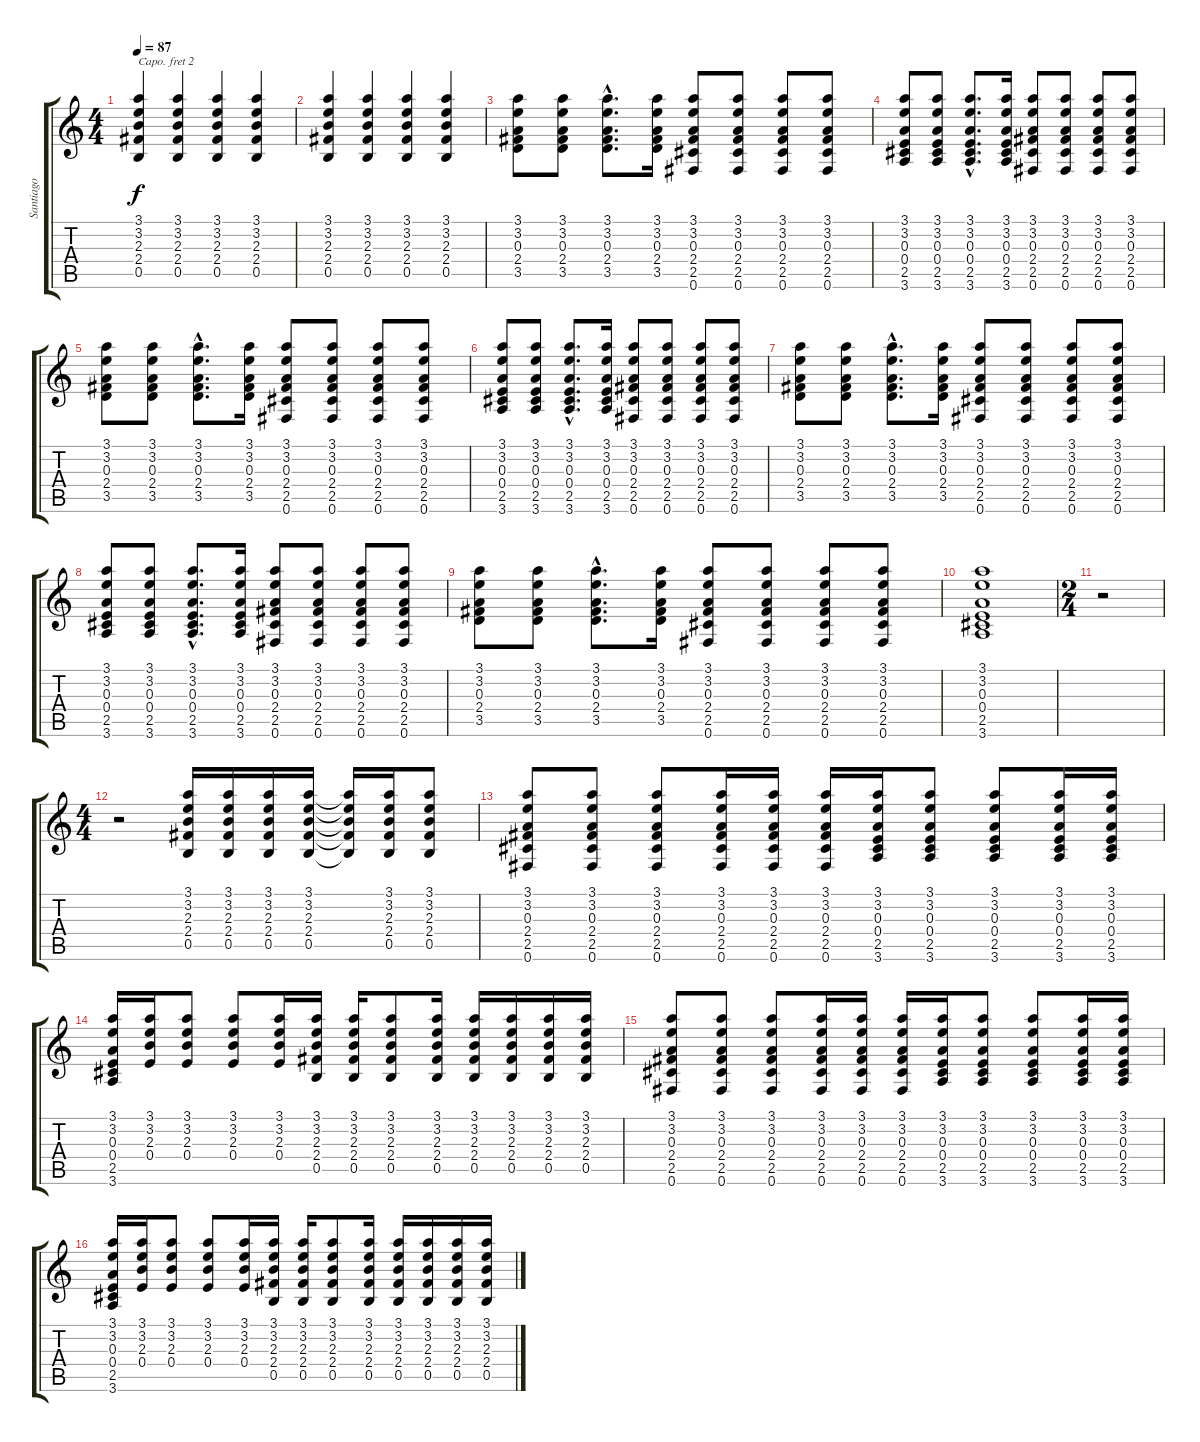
\track ("Santiago" "Santiago") {instrument distortionguitar}
\staff {score tabs}
\capo 2
\tuning (E4 B3 G3 D3 A2 E2) {hide}
\ts (4 4)
\tempo 87
\clef g2
\ks c
(3.1 3.2 2.3 2.4 0.5).4{dy f} (3.1 3.2 2.3 2.4 0.5).4 (3.1 3.2 2.3 2.4 0.5).4 (3.1 3.2 2.3 2.4 0.5).4 |
(3.1 3.2 2.3 2.4 0.5).4 (3.1 3.2 2.3 2.4 0.5).4 (3.1 3.2 2.3 2.4 0.5).4 (3.1 3.2 2.3 2.4 0.5).4 |
(3.1 3.2 0.3 2.4 3.5).8 (3.1 3.2 0.3 2.4 3.5).8 (3.1{hac} 3.2{hac} 0.3{hac} 2.4{hac} 3.5{hac}).8{d} (3.1 3.2 0.3 2.4 3.5).16 (3.1 3.2 0.3 2.4 2.5 0.6).8 (3.1 3.2 0.3 2.4 2.5 0.6).8 (3.1 3.2 0.3 2.4 2.5 0.6).8 (3.1 3.2 0.3 2.4 2.5 0.6).8 |
(3.1 3.2 0.3 0.4 2.5 3.6).8 (3.1 3.2 0.3 0.4 2.5 3.6).8 (3.1{hac} 3.2{hac} 0.3{hac} 0.4{hac} 2.5{hac} 3.6{hac}).8{d} (3.1 3.2 0.3 0.4 2.5 3.6).16 (3.1 3.2 0.3 2.4 2.5 0.6).8 (3.1 3.2 0.3 2.4 2.5 0.6).8 (3.1 3.2 0.3 2.4 2.5 0.6).8 (3.1 3.2 0.3 2.4 2.5 0.6).8 |
(3.1 3.2 0.3 2.4 3.5).8 (3.1 3.2 0.3 2.4 3.5).8 (3.1{hac} 3.2{hac} 0.3{hac} 2.4{hac} 3.5{hac}).8{d} (3.1 3.2 0.3 2.4 3.5).16 (3.1 3.2 0.3 2.4 2.5 0.6).8 (3.1 3.2 0.3 2.4 2.5 0.6).8 (3.1 3.2 0.3 2.4 2.5 0.6).8 (3.1 3.2 0.3 2.4 2.5 0.6).8 |
(3.1 3.2 0.3 0.4 2.5 3.6).8 (3.1 3.2 0.3 0.4 2.5 3.6).8 (3.1{hac} 3.2{hac} 0.3{hac} 0.4{hac} 2.5{hac} 3.6{hac}).8{d} (3.1 3.2 0.3 0.4 2.5 3.6).16 (3.1 3.2 0.3 2.4 2.5 0.6).8 (3.1 3.2 0.3 2.4 2.5 0.6).8 (3.1 3.2 0.3 2.4 2.5 0.6).8 (3.1 3.2 0.3 2.4 2.5 0.6).8 |
(3.1 3.2 0.3 2.4 3.5).8 (3.1 3.2 0.3 2.4 3.5).8 (3.1{hac} 3.2{hac} 0.3{hac} 2.4{hac} 3.5{hac}).8{d} (3.1 3.2 0.3 2.4 3.5).16 (3.1 3.2 0.3 2.4 2.5 0.6).8 (3.1 3.2 0.3 2.4 2.5 0.6).8 (3.1 3.2 0.3 2.4 2.5 0.6).8 (3.1 3.2 0.3 2.4 2.5 0.6).8 |
(3.1 3.2 0.3 0.4 2.5 3.6).8 (3.1 3.2 0.3 0.4 2.5 3.6).8 (3.1{hac} 3.2{hac} 0.3{hac} 0.4{hac} 2.5{hac} 3.6{hac}).8{d} (3.1 3.2 0.3 0.4 2.5 3.6).16 (3.1 3.2 0.3 2.4 2.5 0.6).8 (3.1 3.2 0.3 2.4 2.5 0.6).8 (3.1 3.2 0.3 2.4 2.5 0.6).8 (3.1 3.2 0.3 2.4 2.5 0.6).8 |
(3.1 3.2 0.3 2.4 3.5).8 (3.1 3.2 0.3 2.4 3.5).8 (3.1{hac} 3.2{hac} 0.3{hac} 2.4{hac} 3.5{hac}).8{d} (3.1 3.2 0.3 2.4 3.5).16 (3.1 3.2 0.3 2.4 2.5 0.6).8 (3.1 3.2 0.3 2.4 2.5 0.6).8 (3.1 3.2 0.3 2.4 2.5 0.6).8 (3.1 3.2 0.3 2.4 2.5 0.6).8 |
(3.1 3.2 0.3 0.4 2.5 3.6).1 |
\ts (2 4)
r.2 |
\ts (4 4)
r.2 (3.1 3.2 2.3 2.4 0.5).16 (3.1 3.2 2.3 2.4 0.5).16 (3.1 3.2 2.3 2.4 0.5).16 (3.1 3.2 2.3 2.4 0.5).16 (3.1{t} 3.2{t} 2.3{t} 2.4{t} 0.5{t}).16 (3.1 3.2 2.3 2.4 0.5).16 (3.1 3.2 2.3 2.4 0.5).8 |
(3.1 3.2 0.3 2.4 2.5 0.6).8 (3.1 3.2 0.3 2.4 2.5 0.6).8 (3.1 3.2 0.3 2.4 2.5 0.6).8 (3.1 3.2 0.3 2.4 2.5 0.6).16 (3.1 3.2 0.3 2.4 2.5 0.6).16 (3.1 3.2 0.3 2.4 2.5 0.6).16 (3.1 3.2 0.3 0.4 2.5 3.6).16 (3.1 3.2 0.3 0.4 2.5 3.6).8 (3.1 3.2 0.3 0.4 2.5 3.6).8 (3.1 3.2 0.3 0.4 2.5 3.6).16 (3.1 3.2 0.3 0.4 2.5 3.6).16 |
(3.1 3.2 0.3 0.4 2.5 3.6).16 (3.1 3.2 2.3 0.4).16 (3.1 3.2 2.3 0.4).8 (3.1 3.2 2.3 0.4).8 (3.1 3.2 2.3 0.4).16 (3.1 3.2 2.3 2.4 0.5).16 (3.1 3.2 2.3 2.4 0.5).16 (3.1 3.2 2.3 2.4 0.5).8 (3.1 3.2 2.3 2.4 0.5).16 (3.1 3.2 2.3 2.4 0.5).16 (3.1 3.2 2.3 2.4 0.5).16 (3.1 3.2 2.3 2.4 0.5).16 (3.1 3.2 2.3 2.4 0.5).16 |
(3.1 3.2 0.3 2.4 2.5 0.6).8 (3.1 3.2 0.3 2.4 2.5 0.6).8 (3.1 3.2 0.3 2.4 2.5 0.6).8 (3.1 3.2 0.3 2.4 2.5 0.6).16 (3.1 3.2 0.3 2.4 2.5 0.6).16 (3.1 3.2 0.3 2.4 2.5 0.6).16 (3.1 3.2 0.3 0.4 2.5 3.6).16 (3.1 3.2 0.3 0.4 2.5 3.6).8 (3.1 3.2 0.3 0.4 2.5 3.6).8 (3.1 3.2 0.3 0.4 2.5 3.6).16 (3.1 3.2 0.3 0.4 2.5 3.6).16 |
(3.1 3.2 0.3 0.4 2.5 3.6).16 (3.1 3.2 2.3 0.4).16 (3.1 3.2 2.3 0.4).8 (3.1 3.2 2.3 0.4).8 (3.1 3.2 2.3 0.4).16 (3.1 3.2 2.3 2.4 0.5).16 (3.1 3.2 2.3 2.4 0.5).16 (3.1 3.2 2.3 2.4 0.5).8 (3.1 3.2 2.3 2.4 0.5).16 (3.1 3.2 2.3 2.4 0.5).16 (3.1 3.2 2.3 2.4 0.5).16 (3.1 3.2 2.3 2.4 0.5).16 (3.1 3.2 2.3 2.4 0.5).16
